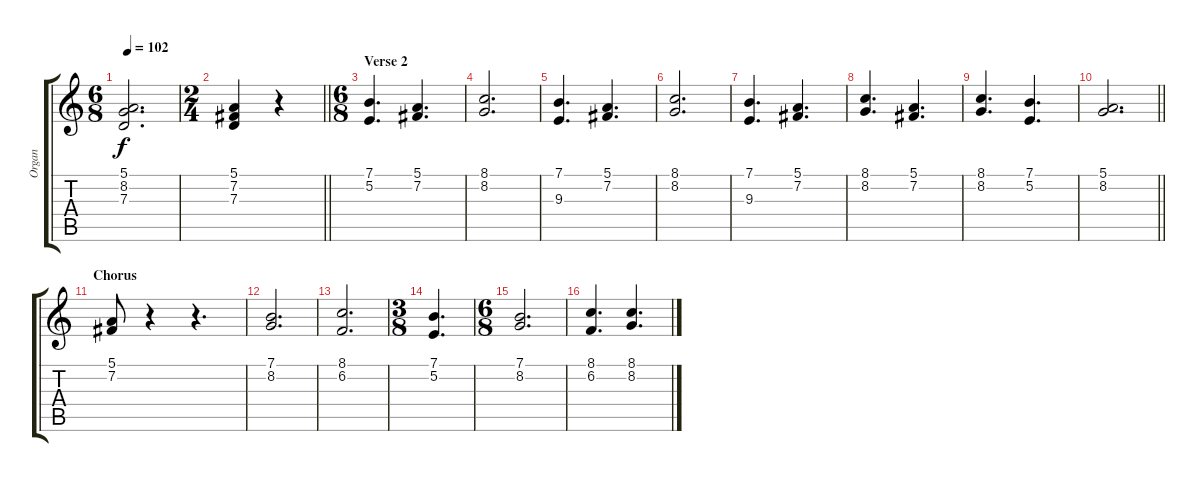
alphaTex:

\track ("Organ" "Organ") {instrument drawbarorgan}
\staff {score tabs}
\tuning (E4 B3 G3 D3 A2 E2) {hide}
\ts (6 8)
\tempo 102
\clef g2
\ks c
(5.1 8.2 7.3).2{d dy f} |
\ts (2 4)
\barLineRight lightlight
(5.1 7.2 7.3).4 r.4 |
\ts (6 8)
\section ("" "Verse 2")
(7.1 5.2).4{d} (5.1 7.2).4{d} |
(8.1 8.2).2{d} |
(7.1 9.3).4{d} (5.1 7.2).4{d} |
(8.1 8.2).2{d} |
(7.1 9.3).4{d} (5.1 7.2).4{d} |
(8.1 8.2).4{d} (5.1 7.2).4{d} |
(8.1 8.2).4{d} (7.1 5.2).4{d} |
\barLineRight lightlight
(5.1 8.2).2{d} |
\section ("" "Chorus")
(5.1 7.2).8 r.4 r.4{d} |
(7.1 8.2).2{d} |
(8.1 6.2).2{d} |
\ts (3 8)
(7.1 5.2).4{d} |
\ts (6 8)
(7.1 8.2).2{d} |
(8.1 6.2).4{d} (8.1 8.2).4{d}
